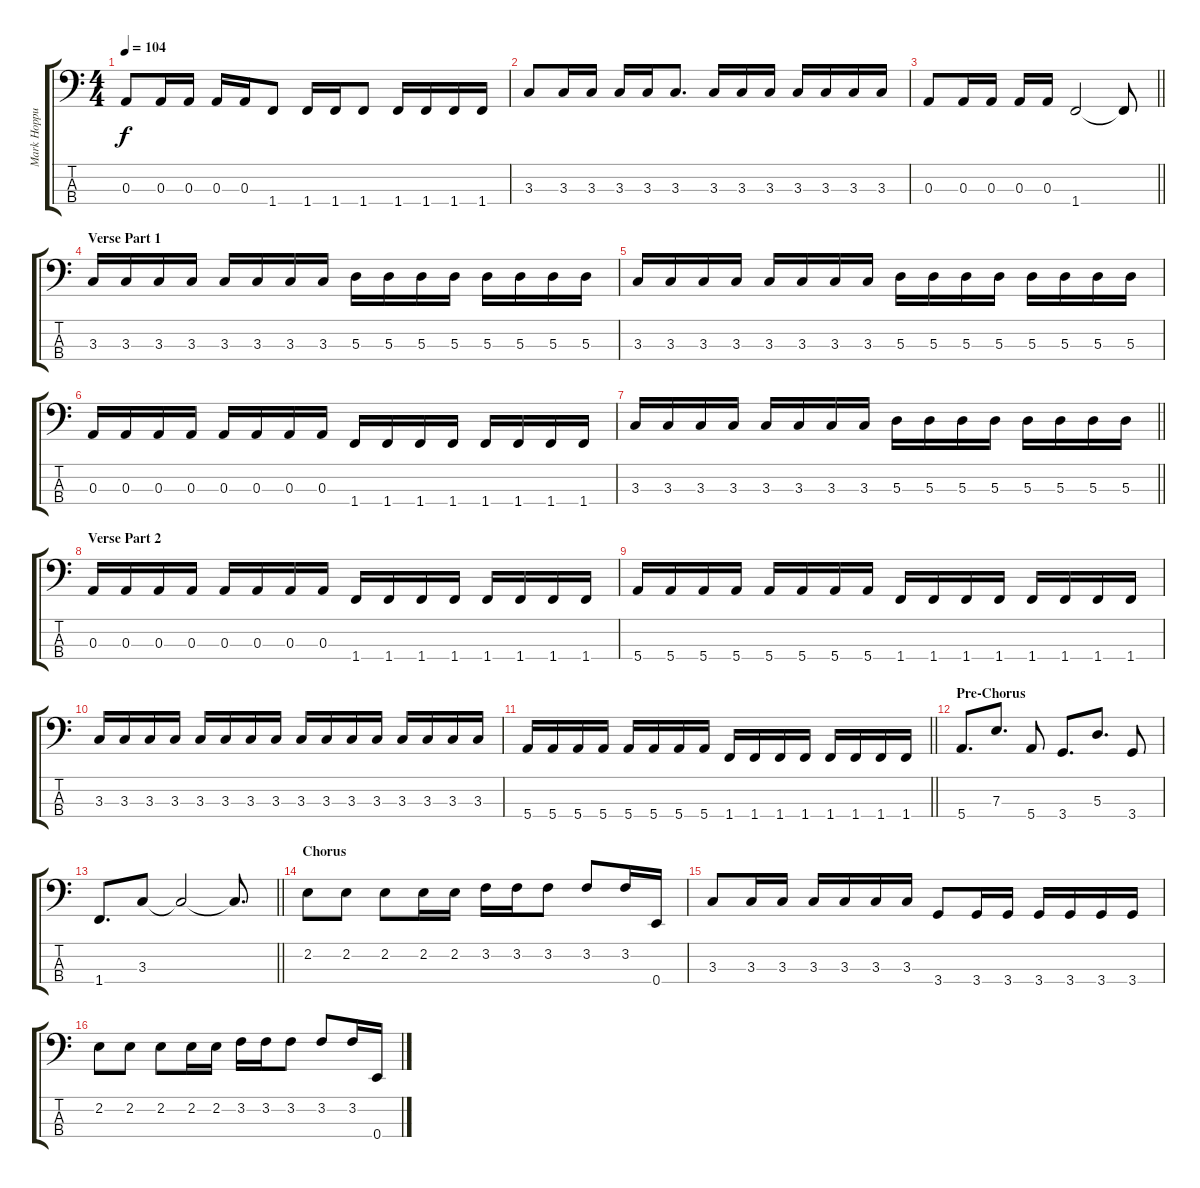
\track ("Mark Hoppus" "Mark Hoppu") {instrument electricbassfinger}
\staff {score tabs}
\tuning (G2 D2 A1 E1) {hide}
\ts (4 4)
\tempo 104
\clef f4
\ks c
0.3.8{dy f} 0.3.16 0.3.16 0.3.16 0.3.16 1.4.8 1.4.16 1.4.16 1.4.8 1.4.16 1.4.16 1.4.16 1.4.16 |
3.3.8 3.3.16 3.3.16 3.3.16 3.3.16 3.3.8{d} 3.3.16 3.3.16 3.3.16 3.3.16 3.3.16 3.3.16 3.3.16 |
\barLineRight lightlight
0.3.8 0.3.16 0.3.16 0.3.16 0.3.16 1.4.2 1.4{t}.8 |
\section ("" "Verse Part 1")
3.3.16 3.3.16 3.3.16 3.3.16 3.3.16 3.3.16 3.3.16 3.3.16 5.3.16 5.3.16 5.3.16 5.3.16 5.3.16 5.3.16 5.3.16 5.3.16 |
3.3.16 3.3.16 3.3.16 3.3.16 3.3.16 3.3.16 3.3.16 3.3.16 5.3.16 5.3.16 5.3.16 5.3.16 5.3.16 5.3.16 5.3.16 5.3.16 |
0.3.16 0.3.16 0.3.16 0.3.16 0.3.16 0.3.16 0.3.16 0.3.16 1.4.16 1.4.16 1.4.16 1.4.16 1.4.16 1.4.16 1.4.16 1.4.16 |
\barLineRight lightlight
3.3.16 3.3.16 3.3.16 3.3.16 3.3.16 3.3.16 3.3.16 3.3.16 5.3.16 5.3.16 5.3.16 5.3.16 5.3.16 5.3.16 5.3.16 5.3.16 |
\section ("" "Verse Part 2")
0.3.16 0.3.16 0.3.16 0.3.16 0.3.16 0.3.16 0.3.16 0.3.16 1.4.16 1.4.16 1.4.16 1.4.16 1.4.16 1.4.16 1.4.16 1.4.16 |
5.4.16 5.4.16 5.4.16 5.4.16 5.4.16 5.4.16 5.4.16 5.4.16 1.4.16 1.4.16 1.4.16 1.4.16 1.4.16 1.4.16 1.4.16 1.4.16 |
3.3.16 3.3.16 3.3.16 3.3.16 3.3.16 3.3.16 3.3.16 3.3.16 3.3.16 3.3.16 3.3.16 3.3.16 3.3.16 3.3.16 3.3.16 3.3.16 |
\barLineRight lightlight
5.4.16 5.4.16 5.4.16 5.4.16 5.4.16 5.4.16 5.4.16 5.4.16 1.4.16 1.4.16 1.4.16 1.4.16 1.4.16 1.4.16 1.4.16 1.4.16 |
\section ("" "Pre-Chorus")
5.4.8{d} 7.3.8{d} 5.4.8 3.4.8{d} 5.3.8{d} 3.4.8 |
\barLineRight lightlight
1.4.8{d} 3.3.8 3.3{t}.2 3.3{t}.8{d} |
\section ("" "Chorus")
2.2.8 2.2.8 2.2.8 2.2.16 2.2.16 3.2.16 3.2.16 3.2.8 3.2.8 3.2.16 0.4.16 |
3.3.8 3.3.16 3.3.16 3.3.16 3.3.16 3.3.16 3.3.16 3.4.8 3.4.16 3.4.16 3.4.16 3.4.16 3.4.16 3.4.16 |
2.2.8 2.2.8 2.2.8 2.2.16 2.2.16 3.2.16 3.2.16 3.2.8 3.2.8 3.2.16 0.4.16
